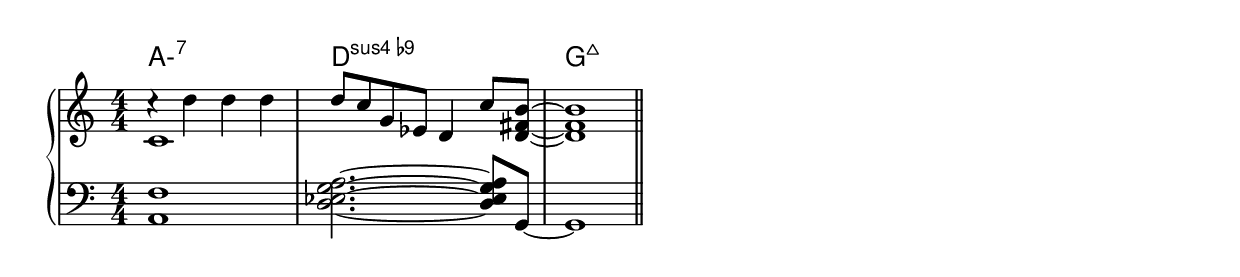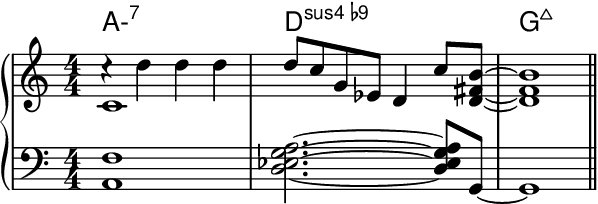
\version "2.24.4"
\language "english"
#(ly:set-option 'crop #t)
\include "include/alt.ly"
\include "include/sus.ly"
\score {
  \midi {
    \tempo 4=120
  }
  \layout {
    \context {
      \Score
      \omit BarNumber
    }
    indent = 0\mm
  }
  \new GrandStaff <<
    \chords {
      \set chordChanges = ##t % only show chords when they change
      \set noChordSymbol = ""
      \set minorChordModifier = \markup { "-" }
      \set midiMaximumVolume = #0 % prevent named chords sounding
      \set chordNameExceptions = #susExceptions
      a1:min7 | d:sus9- | g:maj7
    }
    \new Staff {
      \key c \major
      \numericTimeSignature
      \time 4/4
      \clef treble {
        \skip \f % spacer to set voice volume
        <<
          {c''4\rest d'' d'' d''}
          \new Voice {\voiceTwo c'1}
        >> |
        d''8 c''8 g' ef' d'4 c''8 <d'~ fs'~ b'~>8 |
        <d' fs' b'>1
        \bar "||"
      }
    }
    \new Staff {
      \clef bass {
        \relative {
          \skip \f % spacer to set voice volume
          <a, f'>1 |
          <d~ ef~ g~ a~>2.
          \stemUp <d ef g a>8 g,8~ |
          g1
          \bar "||"
        }
      }
    }
  >>
}
